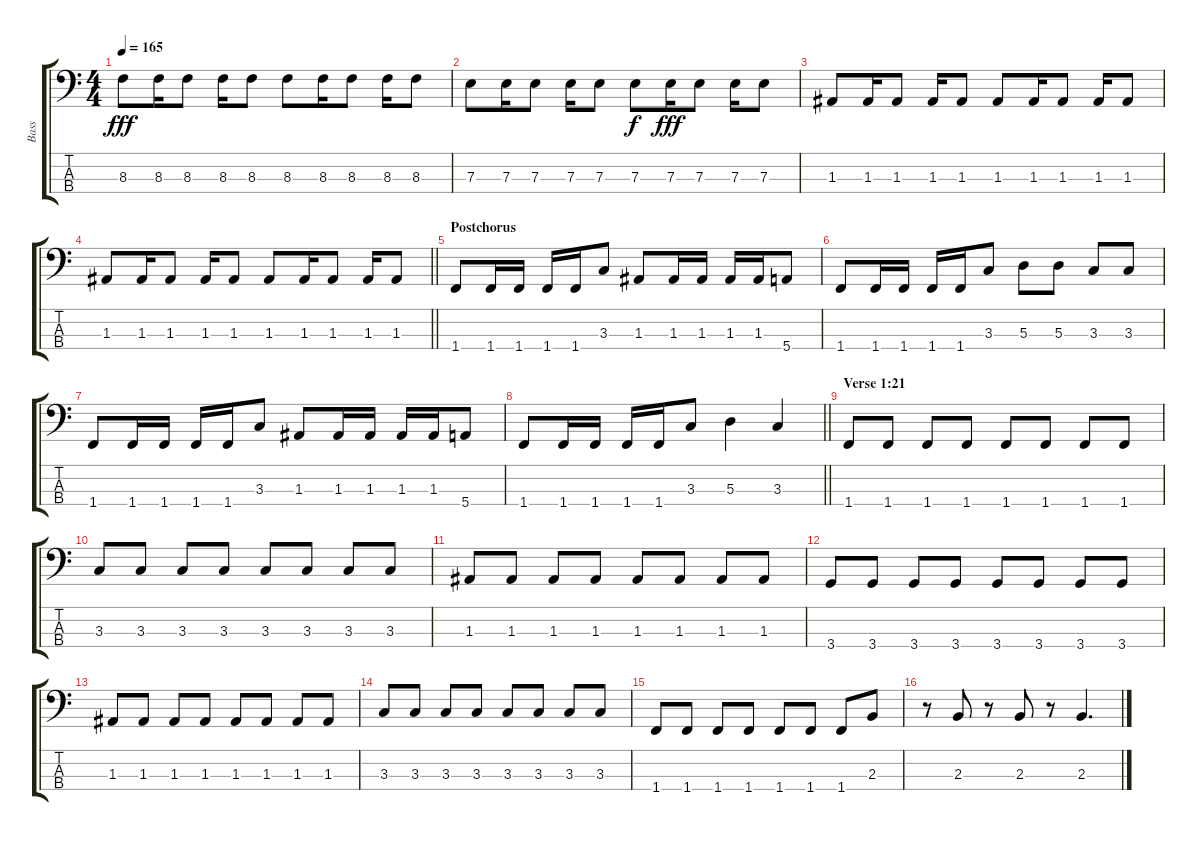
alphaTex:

\track ("Bass" "Bass") {instrument electricbasspick}
\staff {score tabs}
\tuning (G2 D2 A1 E1) {hide}
\ts (4 4)
\tempo 165
\clef f4
\ks c
8.3.8{dy fff} 8.3.16 8.3.8 8.3.16 8.3.8 8.3.8 8.3.16 8.3.8 8.3.16 8.3.8 |
7.3.8 7.3.16 7.3.8 7.3.16 7.3.8 7.3.8{dy f} 7.3.16{dy fff} 7.3.8 7.3.16 7.3.8 |
1.3.8 1.3.16 1.3.8 1.3.16 1.3.8 1.3.8 1.3.16 1.3.8 1.3.16 1.3.8 |
\barLineRight lightlight
1.3.8 1.3.16 1.3.8 1.3.16 1.3.8 1.3.8 1.3.16 1.3.8 1.3.16 1.3.8 |
\section ("" "Postchorus")
1.4.8 1.4.16 1.4.16 1.4.16 1.4.16 3.3.8 1.3.8 1.3.16 1.3.16 1.3.16 1.3.16 5.4.8 |
1.4.8 1.4.16 1.4.16 1.4.16 1.4.16 3.3.8 5.3.8 5.3.8 3.3.8 3.3.8 |
1.4.8 1.4.16 1.4.16 1.4.16 1.4.16 3.3.8 1.3.8 1.3.16 1.3.16 1.3.16 1.3.16 5.4.8 |
\barLineRight lightlight
1.4.8 1.4.16 1.4.16 1.4.16 1.4.16 3.3.8 5.3.4 3.3.4 |
\section ("" "Verse 1:21")
1.4.8 1.4.8 1.4.8 1.4.8 1.4.8 1.4.8 1.4.8 1.4.8 |
3.3.8 3.3.8 3.3.8 3.3.8 3.3.8 3.3.8 3.3.8 3.3.8 |
1.3.8 1.3.8 1.3.8 1.3.8 1.3.8 1.3.8 1.3.8 1.3.8 |
3.4.8 3.4.8 3.4.8 3.4.8 3.4.8 3.4.8 3.4.8 3.4.8 |
1.3.8 1.3.8 1.3.8 1.3.8 1.3.8 1.3.8 1.3.8 1.3.8 |
3.3.8 3.3.8 3.3.8 3.3.8 3.3.8 3.3.8 3.3.8 3.3.8 |
1.4.8 1.4.8 1.4.8 1.4.8 1.4.8 1.4.8 1.4.8 2.3.8 |
r.8 2.3.8 r.8 2.3.8 r.8 2.3.4{d}
